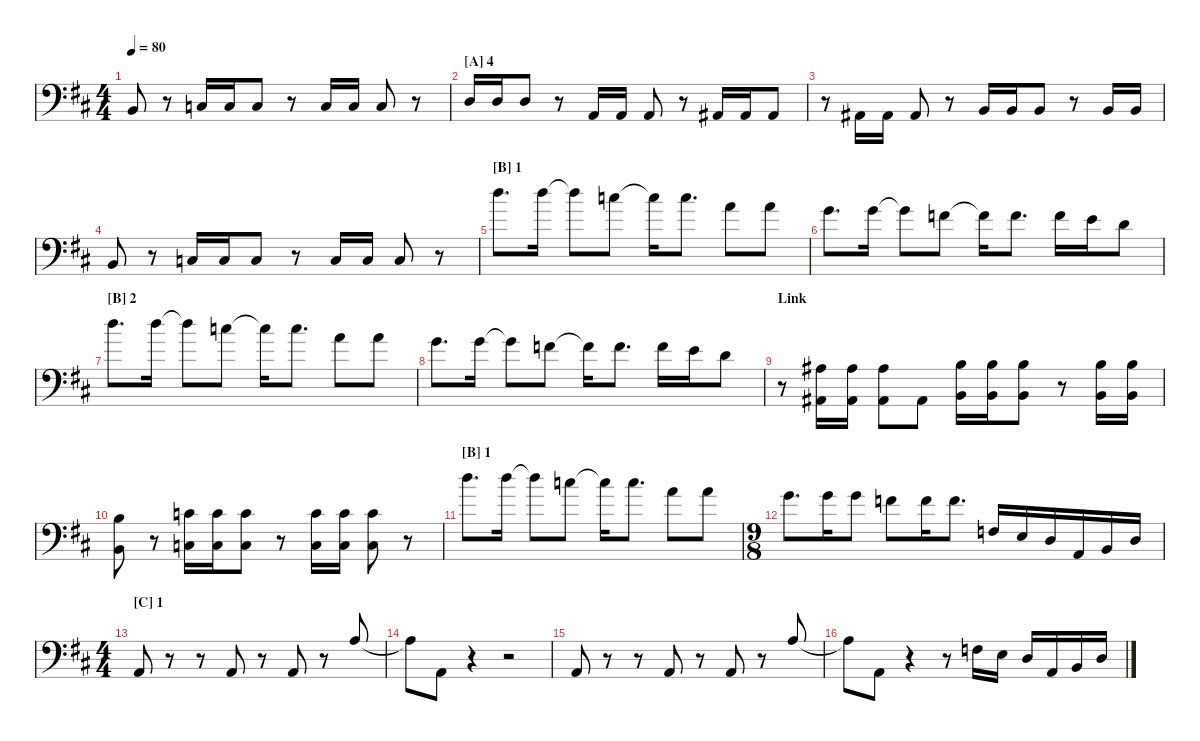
\hideDynamics
\bracketExtendMode nobrackets
\singleTrackTrackNamePolicy hidden
\multiTrackTrackNamePolicy hidden
\otherSystemsTrackNameOrientation horizontal
\track ("Strings 1" "S-Gt") {instrument stringensemble1}
\staff {score}
\tuning (E4 B3 G3 D3 A2 E2)
\ts (4 4)
\tempo 80
\clef f4
\ks d
2.5{acc forcenatural}.8{dy f beam Up} r.8{beam Up} 3.5{acc forcenatural}.16{beam Up} 3.5{acc forcenatural}.16{beam Up} 3.5{acc forcenatural}.8{beam Up} r.8{beam Up} 3.5{acc forcenatural}.16{beam Up} 3.5{acc forcenatural}.16{beam Up} 3.5{acc forcenatural}.8{beam Up} r.8{beam Up} |
\section ("A" "4")
0.4{acc forcenatural}.16{beam Up} 0.4{acc forcenatural}.16{beam Up} 0.4{acc forcenatural}.8{beam Up} r.8{beam Up} 0.5{acc forcenatural}.16{beam Up} 0.5{acc forcenatural}.16{beam Up} 0.5{acc forcenatural}.8{beam Up} r.8{beam Up} 1.5{acc #}.16{beam Up} 1.5{acc #}.16{beam Up} 1.5{acc #}.8{beam Up} |
r.8{beam Down} 1.5{acc #}.16{beam Up} 1.5{acc #}.16{beam Up} 1.5{acc #}.8{beam Up} r.8{beam Up} 2.5{acc forcenatural}.16{beam Up} 2.5{acc forcenatural}.16{beam Up} 2.5{acc forcenatural}.8{beam Up} r.8{beam Up} 2.5{acc forcenatural}.16{beam Up} 2.5{acc forcenatural}.16{beam Up} |
2.5{acc forcenatural}.8{beam Up} r.8{beam Up} 3.5{acc forcenatural}.16{beam Up} 3.5{acc forcenatural}.16{beam Up} 3.5{acc forcenatural}.8{beam Up} r.8{beam Up} 3.5{acc forcenatural}.16{beam Up} 3.5{acc forcenatural}.16{beam Up} 3.5{acc forcenatural}.8{beam Up} r.8{beam Up} |
\section ("B" "1")
10.1{acc forcenatural}.8{d beam Down} 10.1{acc forcenatural}.16{beam Down} 10.1{t acc forcenatural}.8{beam Down} 8.1{acc forcenatural}.8{beam Down} 8.1{t acc forcenatural}.16{beam Down} 8.1{acc forcenatural}.8{d beam Down} 5.1{acc forcenatural}.8{beam Down} 5.1{acc forcenatural}.8{beam Down} |
3.1{acc forcenatural}.8{d beam Down} 3.1{acc forcenatural}.16{beam Down} 3.1{t acc forcenatural}.8{beam Down} 1.1{acc forcenatural}.8{beam Down} 1.1{t acc forcenatural}.16{beam Down} 1.1{acc forcenatural}.8{d beam Down} 6.2{acc forcenatural}.16{beam Down} 0.1{acc forcenatural}.16{beam Down} 3.2{acc forcenatural}.8{beam Down} |
\section ("B" "2")
10.1{acc forcenatural}.8{d beam Down} 10.1{acc forcenatural}.16{beam Down} 10.1{t acc forcenatural}.8{beam Down} 8.1{acc forcenatural}.8{beam Down} 8.1{t acc forcenatural}.16{beam Down} 8.1{acc forcenatural}.8{d beam Down} 5.1{acc forcenatural}.8{beam Down} 5.1{acc forcenatural}.8{beam Down} |
3.1{acc forcenatural}.8{d beam Down} 3.1{acc forcenatural}.16{beam Down} 3.1{t acc forcenatural}.8{beam Down} 1.1{acc forcenatural}.8{beam Down} 1.1{t acc forcenatural}.16{beam Down} 1.1{acc forcenatural}.8{d beam Down} 6.2{acc forcenatural}.16{beam Down} 0.1{acc forcenatural}.16{beam Down} 3.2{acc forcenatural}.8{beam Down} |
\section ("" "Link")
r.8{beam Down} (3.3{acc #} 1.5{acc #}).16{beam Down} (3.3{acc #} 1.5{acc #}).16{beam Down} (3.3{acc #} 1.5{acc #}).8{beam Down} 1.5{acc #}.8{beam Down} (4.3{acc forcenatural} 2.5{acc forcenatural}).16{beam Down} (4.3{acc forcenatural} 2.5{acc forcenatural}).16{beam Down} (4.3{acc forcenatural} 2.5{acc forcenatural}).8{beam Down} r.8{beam Down} (4.3{acc forcenatural} 2.5{acc forcenatural}).16{beam Down} (4.3{acc forcenatural} 2.5{acc forcenatural}).16{beam Down} |
(4.3{acc forcenatural} 2.5{acc forcenatural}).8{beam Down} r.8{beam Down} (1.2{acc forcenatural} 3.5{acc forcenatural}).16{beam Down} (1.2{acc forcenatural} 3.5{acc forcenatural}).16{beam Down} (1.2{acc forcenatural} 3.5{acc forcenatural}).8{beam Down} r.8{beam Down} (1.2{acc forcenatural} 3.5{acc forcenatural}).16{beam Down} (1.2{acc forcenatural} 3.5{acc forcenatural}).16{beam Down} (1.2{acc forcenatural} 3.5{acc forcenatural}).8{beam Down} r.8{beam Down} |
\section ("B" "1")
10.1{acc forcenatural}.8{d beam Down} 10.1{acc forcenatural}.16{beam Down} 10.1{t acc forcenatural}.8{beam Down} 8.1{acc forcenatural}.8{beam Down} 8.1{t acc forcenatural}.16{beam Down} 8.1{acc forcenatural}.8{d beam Down} 5.1{acc forcenatural}.8{beam Down} 5.1{acc forcenatural}.8{beam Down} |
\ts (9 8)
3.1{acc forcenatural}.8{d beam Down} 3.1{acc forcenatural}.16{beam Down} 3.1{acc forcenatural}.8{beam Down} 1.1{acc forcenatural}.8{beam Down} 1.1{acc forcenatural}.16{beam Down} 1.1{acc forcenatural}.8{d beam Down} 3.4{acc forcenatural}.16{beam Up} 2.4{acc forcenatural}.16{beam Up} 0.4{acc forcenatural}.16{beam Up} 0.5{acc forcenatural}.16{beam Up} 2.5{acc forcenatural}.16{beam Up} 0.4{acc forcenatural}.16{beam Up} |
\ts (4 4)
\section ("C" "1")
0.5{acc forcenatural}.8{beam Up} r.8{beam Up} r.8{beam Up} 0.5{acc forcenatural}.8{beam Up} r.8{beam Up} 0.5{acc forcenatural}.8{beam Up} r.8{beam Up} 2.3{acc forcenatural}.8{beam Down} |
2.3{t acc forcenatural}.8{beam Down} 0.5{acc forcenatural}.8{beam Down} r.4{beam Down} r.2{beam Down} |
0.5{acc forcenatural}.8{beam Up} r.8{beam Up} r.8{beam Up} 0.5{acc forcenatural}.8{beam Up} r.8{beam Up} 0.5{acc forcenatural}.8{beam Up} r.8{beam Up} 2.3{acc forcenatural}.8{beam Down} |
2.3{t acc forcenatural}.8{beam Down} 0.5{acc forcenatural}.8{beam Down} r.4{beam Down} r.8{beam Down} 3.4{acc forcenatural}.16{beam Down} 2.4{acc forcenatural}.16{beam Down} 0.4{acc forcenatural}.16{beam Up} 0.5{acc forcenatural}.16{beam Up} 2.5{acc forcenatural}.16{beam Up} 0.4{acc forcenatural}.16{beam Up}
